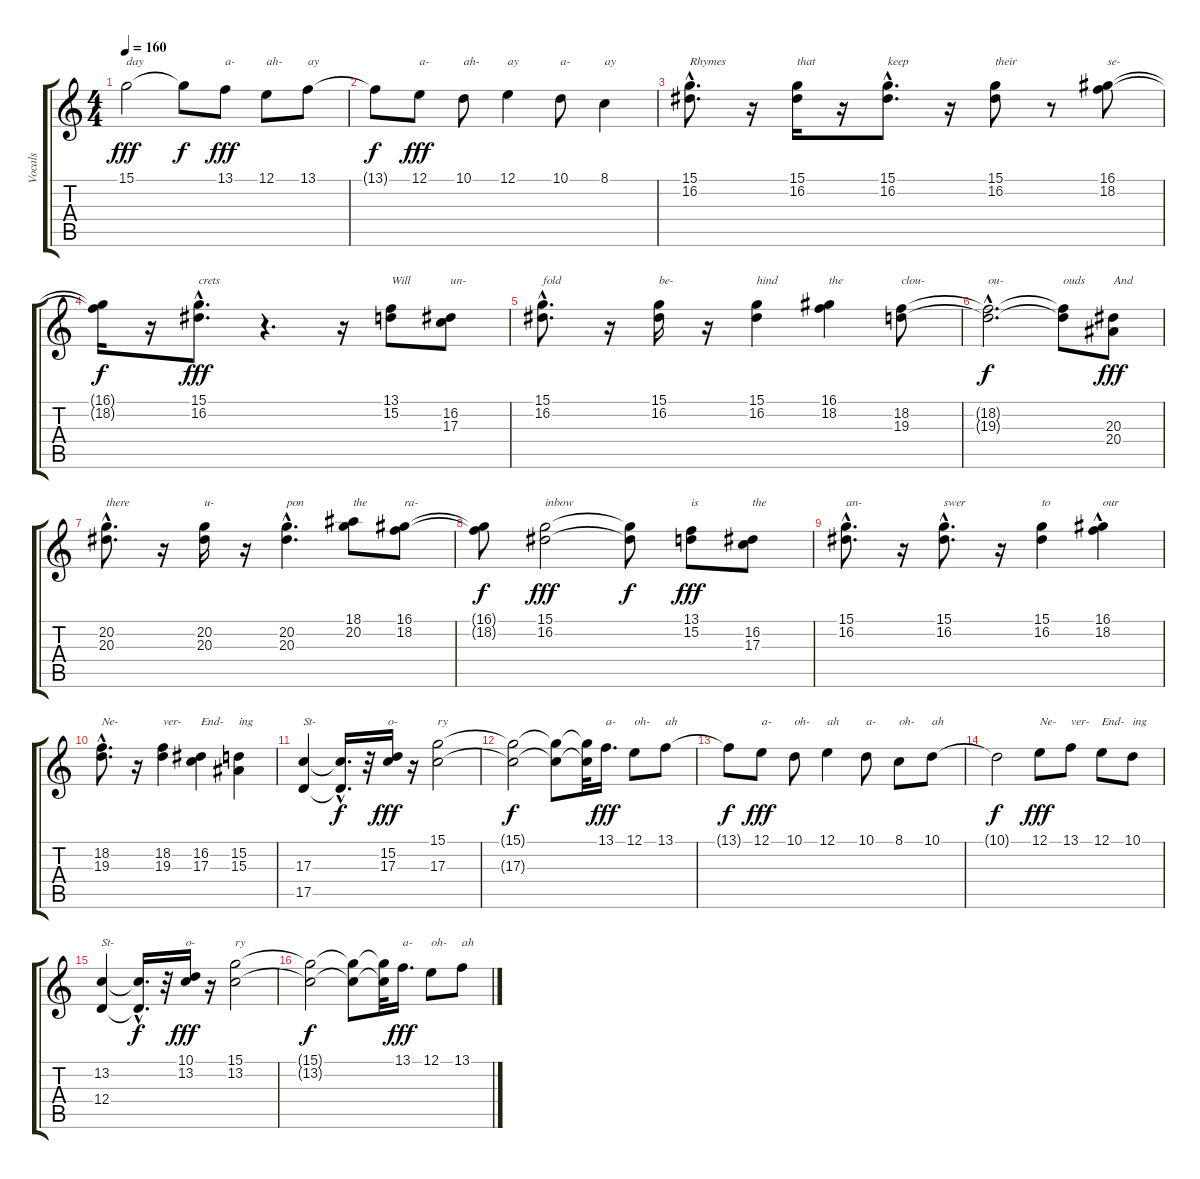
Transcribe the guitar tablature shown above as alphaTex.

\track ("Vocals" "Vocals") {instrument lead8bassandlead}
\staff {score tabs}
\tuning (E4 B3 G3 D3 A2 E2) {hide}
\ts (4 4)
\tempo 160
\clef g2
\ks c
15.1.2{txt "day" dy fff} 15.1{t}.8{dy f} 13.1.8{txt "a-" dy fff} 12.1.8{txt "ah-"} 13.1.8{txt "ay"} |
13.1{t}.8{dy f} 12.1.8{txt "a-" dy fff} 10.1.8{txt "ah-"} 12.1.4{txt "ay"} 10.1.8{txt "a-"} 8.1.4{txt "ay"} |
(15.1{hac} 16.2{hac}).8{d txt "Rhymes"} r.16 (15.1 16.2).16{txt "that"} r.16 (15.1{hac} 16.2{hac}).8{d txt "keep"} r.16 (15.1 16.2).8{txt "their"} r.8 (16.1 18.2).8{txt "se-"} |
(16.1{t} 18.2{t}).16{dy f} r.16 (15.1{hac} 16.2{hac}).8{d txt "crets" dy fff} r.4{d} r.16 (13.1 15.2).8{txt "Will"} (16.2 17.3).8{txt "un-"} |
(15.1{hac} 16.2{hac}).8{d txt "fold"} r.16 (15.1 16.2).16{txt "be-"} r.16 (15.1 16.2).4{txt "hind"} (16.1 18.2).4{txt "the"} (18.2 19.3).8{txt "clou-"} |
(18.2{hac t} 19.3{hac t}).2{d txt "ou-" dy f} (18.2{t} 19.3{t}).8{txt "ouds"} (20.3 20.4).8{txt "And" dy fff} |
(20.2{hac} 20.3{hac}).8{d txt "there"} r.16 (20.2 20.3).16{txt "u-"} r.16 (20.2{hac} 20.3{hac}).4{d txt "pon"} (18.1 20.2).8{txt "the"} (16.1 18.2).8{txt "ra-"} |
(16.1{t} 18.2{t}).8{dy f} (15.1 16.2).2{txt "inbow" dy fff} (15.1{t} 16.2{t}).8{dy f} (13.1 15.2).8{txt "is" dy fff} (16.2 17.3).8{txt "the"} |
(15.1{hac} 16.2{hac}).8{d txt "an-"} r.16 (15.1{hac} 16.2{hac}).8{d txt "swer"} r.16 (15.1 16.2).4{txt "to"} (16.1 18.2{hac}).4{txt "our"} |
(18.2{hac} 19.3{hac}).8{d txt "Ne-"} r.16 (18.2 19.3).4{txt "ver-"} (16.2 17.3).4{txt "End-"} (15.2 15.3).4{txt "ing"} |
(17.3 17.5).4{txt "St-"} (17.3{hac t} 17.5{hac t}).16{d dy f} r.32 (15.2 17.3).16{txt "o-" dy fff} r.16 (15.1 17.3).2{txt "ry"} |
(15.1{t} 17.3{t}).2{dy f} (15.1{t} 17.3{t}).8 (15.1{t} 17.3{t}).32 13.1.16{d txt "a-" dy fff} 12.1.8{txt "oh-"} 13.1.8{txt "ah"} |
13.1{t}.8{dy f} 12.1.8{txt "a-" dy fff} 10.1.8{txt "oh-"} 12.1.4{txt "ah"} 10.1.8{txt "a-"} 8.1.8{txt "oh-"} 10.1.8{txt "ah"} |
10.1{t}.2{dy f} 12.1.8{txt "Ne-" dy fff} 13.1.8{txt "ver-"} 12.1.8{txt "End-"} 10.1.8{txt "ing"} |
(13.2 12.4).4{txt "St-"} (13.2{hac t} 12.4{hac t}).16{d dy f} r.32 (10.1 13.2).16{txt "o-" dy fff} r.16 (15.1 13.2).2{txt "ry"} |
(15.1{t} 13.2{t}).2{dy f} (15.1{t} 13.2{t}).8 (15.1{t} 13.2{t}).32 13.1.16{d txt "a-" dy fff} 12.1.8{txt "oh-"} 13.1.8{txt "ah"}
